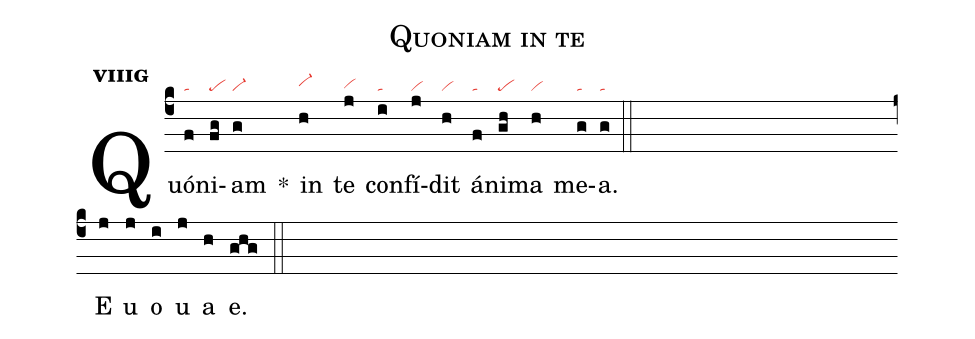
name:Quoniam in te;
office-part:an;
mode:8g;
nabc-lines:1;
%%
initial-style: 1;
name:Quoniam in te;
mode: 8;
office-part: Antiphona;
annotation: Ant.;
annotation: 8 g 2;
nabc-lines:1;
%%
(c4) Quón(f|ta)i(fg|pe)am(g|vi-) <sp>*</sp>() in(h|vi-hh) te(j|vihg) con(i|ta)fí(j|vi)dit(h|vi) á(f|ta)ni(gh|pe)ma(h|vi) me(g|ta)a.(g|ta) (::Z)
E(j) u(j) o(i) u(j) a(h) e.(ghg) (::)
